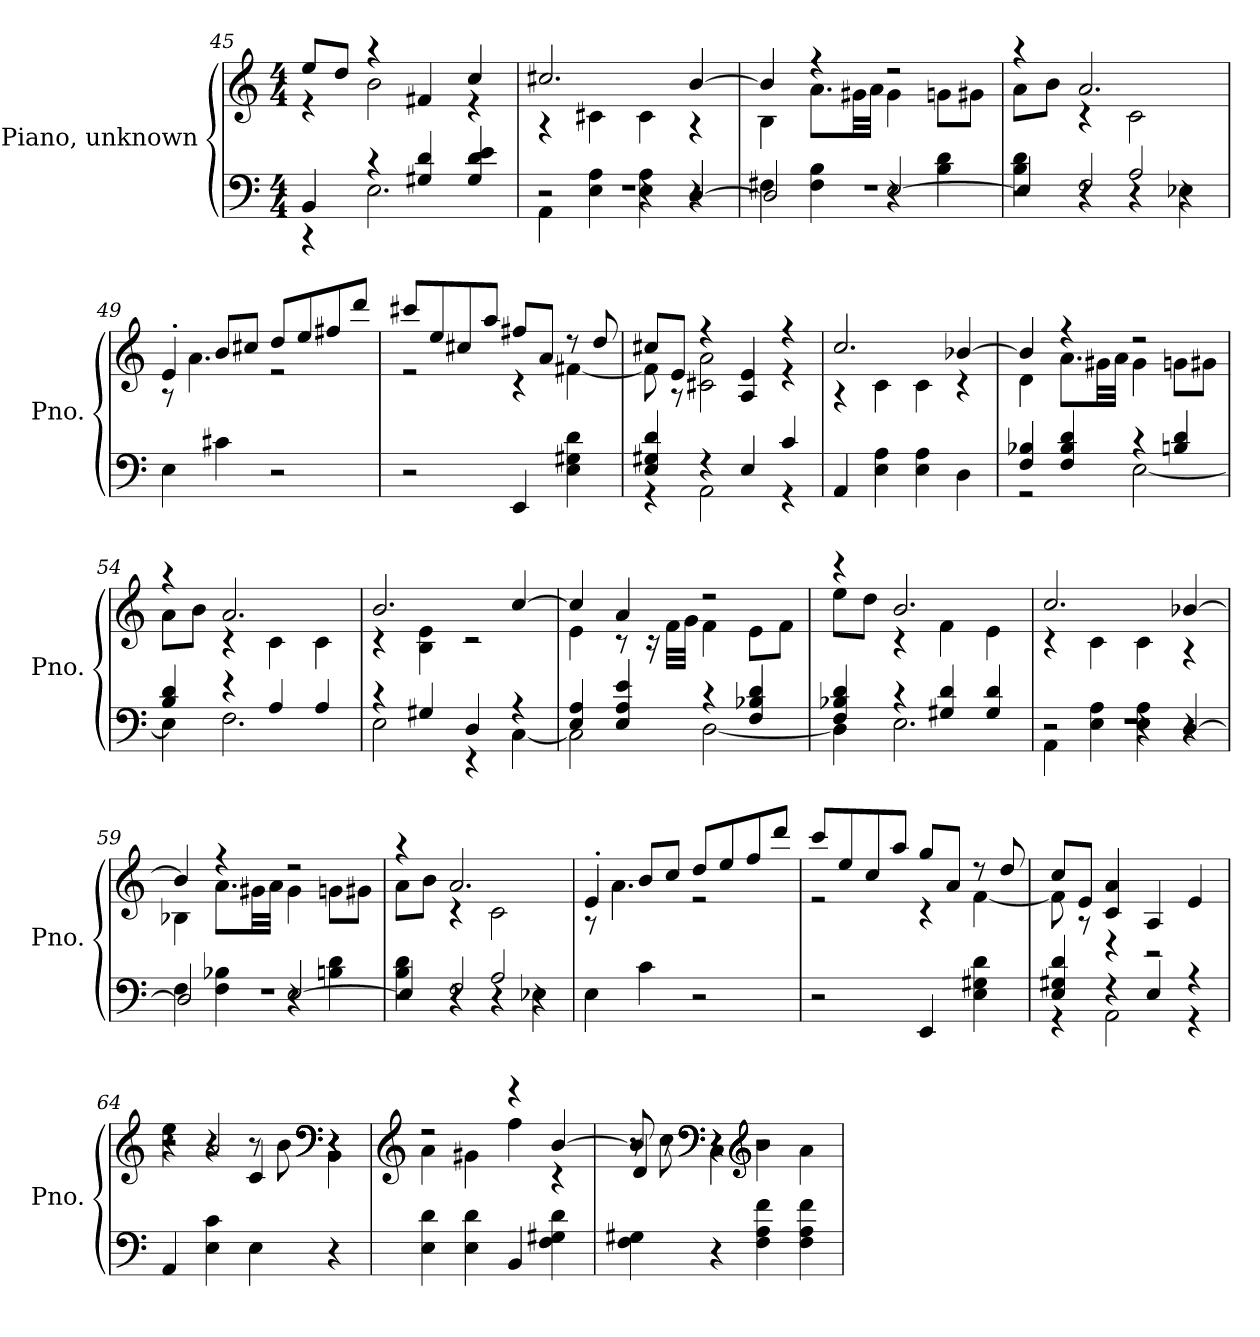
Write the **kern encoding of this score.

**kern	**kern
*part1	*part1
*staff2	*staff1
*I"Piano, unknown	*
*I'Pno.	*
!!LO:LB:g=z
*clefF4	*clefG2
*k[]	*k[]
*M4/4	*M4/4
=45	=45
*^	*^
4BB/	4r	8ee/L	4r
.	.	8dd/J	.
4r	2.E\	4r	2b\
4G#X/ 4d/	.	4f#X/	.
4G#/ 4d/ 4e/	.	4cc/	4r
=46	=46	=46	=46
*	*^	*	*
1r	4AA\	2r	2.cc#X/	4r
.	4E\ 4A\	.	.	4c#X\
.	4E\ 4A\	4r	.	4c#\
.	4r	[4D/	[4b/	4r
=47	=47	=47	=47	=47
1r	4F#X\	2D/]	4b/]	4B\
.	4F#\ 4B\	.	4r	8.a\L
.	.	.	.	32g#X\LL
.	.	.	.	32a\JJJ
.	4r	[2E/	2r	4g#\
.	4B\ 4d\	.	.	8gn\L
.	.	.	.	8g#X\J
=48	=48	=48	=48	=48
2r	4B\ 4d\	4E/]	4r	8a\L
.	.	.	.	8b\J
.	4r	2F/	2.a/	4r
2A/	4r	.	.	2c\
.	4E-X\	4r	.	.
*v	*v	*v	*	*
=49	=49	=49
4E\	4e'/	8r
.	.	4.a\
4c#X\	8b/L	.
.	8cc#X/J	.
2r	8dd/L	2r
.	8ee/	.
.	8ff#X/	.
.	8ddd/J	.
!!LO:PB:g=z	!!
=50	=50	=50
2r	8ccc#X/L	2r
.	8ee/	.
.	8cc#X/	.
.	8aa/J	.
4EE/	8ff#X/L	4r
.	8a/J	.
4E\ 4G#X\ 4d\	8r	[4f#X\
.	8dd/	.
=51	=51	=51
*^	*	*
4E/ 4G#X/ 4d/	4r	8cc#X/L	8f#\]
.	.	8e/J	8r
4r	2AA\	4r	2c#X\ 2a\
4E/	.	4A/ 4e/	.
4c/	4r	4r	4r
*v	*v	*	*
=52	=52	=52
4AA/	2.cc/	4r
4E\ 4A\	.	4c\
4E\ 4A\	.	4c\
4D\	[4b-X/	4r
=53	=53	=53
*^	*	*
4F/ 4B-X/	2r	4b-/]	4d\
4F/ 4B-/ 4d/	.	4r	8.a\L
.	.	.	32g#X\LL
.	.	.	32a\JJJ
4r	[2E\	2r	4g#\
4Bn/ 4d/	.	.	8gn\L
.	.	.	8g#X\J
=54	=54	=54	=54
4B/ 4d/	4E\]	4r	8a\L
.	.	.	8b\J
4r	2.F\	2.a/	4r
4A/	.	.	4c\
4A/	.	.	4c\
!!LO:LB:g=z	!!
=55	=55	=55	=55
4r	2E\	2.b/	4r
4G#X/	.	.	4B\ 4e\
4D/	4r	.	2r
4r	[4C\	[4cc/	.
=56	=56	=56	=56
4E/ 4A/	2C\]	4cc/]	4e\
4E/ 4A/ 4e/	.	4a/	8r
.	.	.	16r
.	.	.	32f\LLL
.	.	.	32g\JJJ
4r	[2D\	2r	4f\
4F/ 4B-X/ 4d/	.	.	8e\L
.	.	.	8f\J
=57	=57	=57	=57
4F/ 4B-X/ 4d/	4D\]	4r	8ee\L
.	.	.	8dd\J
4r	2.E\	2.b/	4r
4G#X/ 4d/	.	.	4f\
4G#/ 4d/	.	.	4e\
=58	=58	=58	=58
*	*^	*	*
1r	4AA\	2r	2.cc/	4r
.	4E\ 4A\	.	.	4c\
.	4E\ 4A\	4r	.	4c\
.	4r	[4D/	[4b-X/	4r
=59	=59	=59	=59	=59
1r	4F\	2D/]	4b-/]	4B-X\
.	4F\ 4B-X\	.	4r	8.a\L
.	.	.	.	32g#X\LL
.	.	.	.	32a\JJJ
.	4r	[2E/	2r	4g#\
.	4Bn\ 4d\	.	.	8gn\L
.	.	.	.	8g#X\J
!!LO:LB:g=z	!!
=60	=60	=60	=60	=60
2r	4B\ 4d\	4E/]	4r	8a\L
.	.	.	.	8b\J
.	4r	2F/	2.a/	4r
2A/	4r	.	.	2c\
.	4E-X\	4r	.	.
*v	*v	*v	*	*
=61	=61	=61
4E\	4e'/	8r
.	.	4.a\
4c\	8b/L	.
.	8cc/J	.
2r	8dd/L	2r
.	8ee/	.
.	8ff/	.
.	8ddd/J	.
=62	=62	=62
2r	8ccc/L	2r
.	8ee/	.
.	8cc/	.
.	8aa/J	.
4EE/	8gg/L	4r
.	8a/J	.
4E\ 4G#X\ 4d\	8r	[4f\
.	8dd/	.
=63	=63	=63
*^	*	*
4E/ 4G#X/ 4d/	4r	8cc/L	8f\]
.	.	8e/J	8r
4r	2AA\	4c/ 4a/	4r
4E/	.	4A/	2r
4r	4r	4e/	.
*v	*v	*	*
=64	=64	=64
*	*	*^
4AA/	4r	4ee\	2r
4E\ 4c\	2a/	4r	.
4E\	.	8r	4c/
.	.	8b\	.
*	*clefF4	*	*
4r	4r	4BB\	4r
*	*v	*v	*v
!!LO:LB:g=z
=65	=65
*	*clefG2
*	*^
4E\ 4d\	2r	4a\
4E\ 4d\	.	4g#X\
4BB/	4r	4ff\
4F\ 4G#X\ 4d\	[4b/	4r
=66	=66	=66
*	*	*^
4F\ 4G#X\	8b/]	8r	4d/
.	8r	8cc\	.
*	*clefF4	*	*
4r	4r	4C\	4r
*	*clefG2	*	*
4F\ 4A\ 4f\	2r	4b\	2r
4F\ 4A\ 4f\	.	4a\	.
*	*v	*v	*v
=	=
*-	*-
